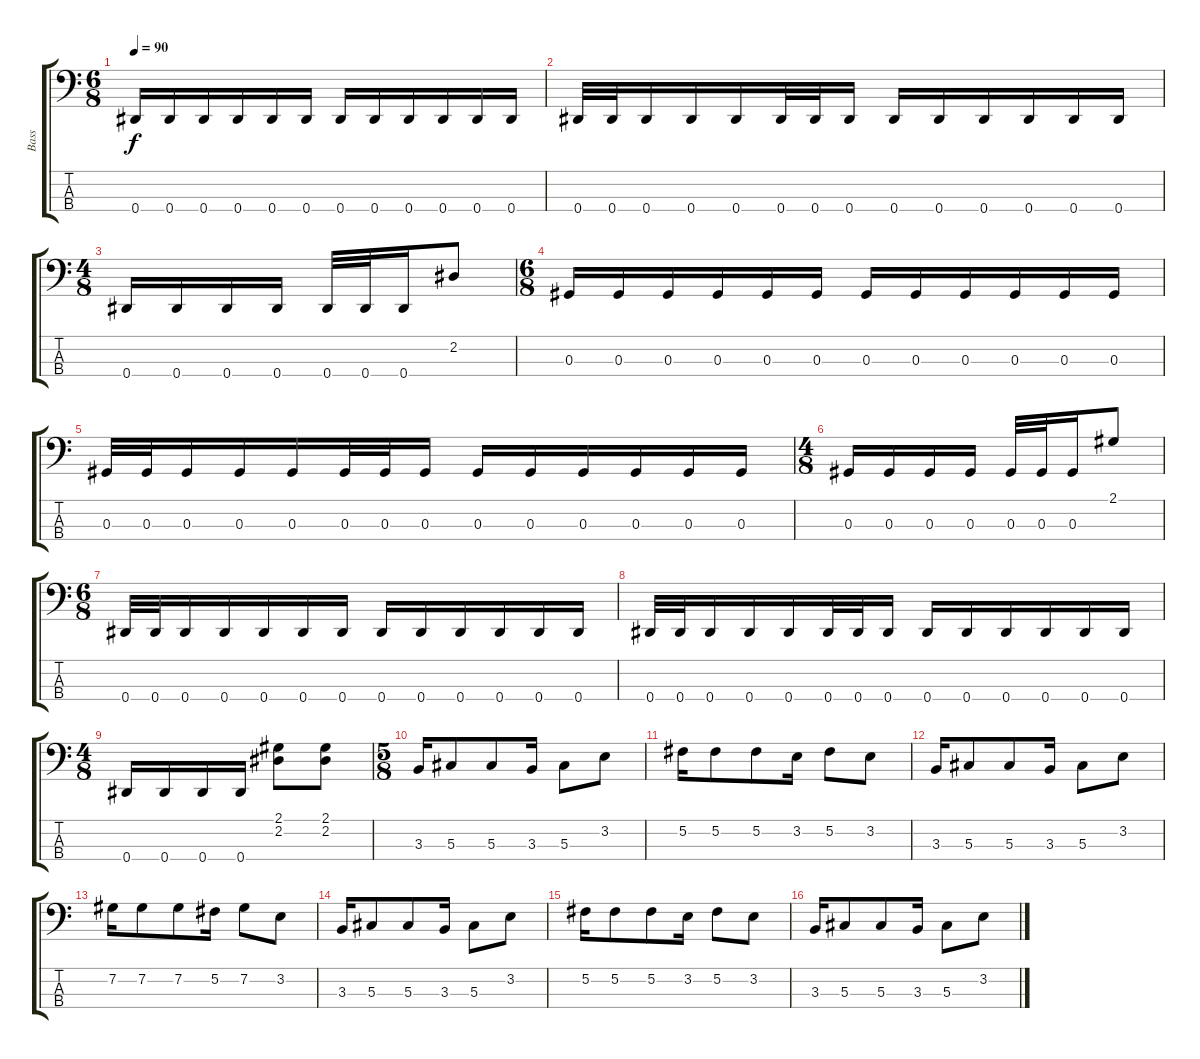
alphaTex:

\track ("Bass" "Bass") {instrument electricbassfinger}
\staff {score tabs}
\tuning (Gb2 Db2 Ab1 Eb1) {hide}
\ts (6 8)
\tempo 90
\clef f4
\ks c
0.4.16{dy f} 0.4.16 0.4.16 0.4.16 0.4.16 0.4.16 0.4.16 0.4.16 0.4.16 0.4.16 0.4.16 0.4.16 |
0.4.32 0.4.32 0.4.16 0.4.16 0.4.16 0.4.32 0.4.32 0.4.16 0.4.16 0.4.16 0.4.16 0.4.16 0.4.16 0.4.16 |
\ts (4 8)
0.4.16 0.4.16 0.4.16 0.4.16 0.4.32 0.4.32 0.4.16 2.2.8 |
\ts (6 8)
0.3.16 0.3.16 0.3.16 0.3.16 0.3.16 0.3.16 0.3.16 0.3.16 0.3.16 0.3.16 0.3.16 0.3.16 |
0.3.32 0.3.32 0.3.16 0.3.16 0.3.16 0.3.32 0.3.32 0.3.16 0.3.16 0.3.16 0.3.16 0.3.16 0.3.16 0.3.16 |
\ts (4 8)
0.3.16 0.3.16 0.3.16 0.3.16 0.3.32 0.3.32 0.3.16 2.1.8 |
\ts (6 8)
0.4.32 0.4.32 0.4.16 0.4.16 0.4.16 0.4.16 0.4.16 0.4.16 0.4.16 0.4.16 0.4.16 0.4.16 0.4.16 |
0.4.32 0.4.32 0.4.16 0.4.16 0.4.16 0.4.32 0.4.32 0.4.16 0.4.16 0.4.16 0.4.16 0.4.16 0.4.16 0.4.16 |
\ts (4 8)
0.4.16 0.4.16 0.4.16 0.4.16 (2.1 2.2).8 (2.1 2.2).8 |
\ts (5 8)
3.3.16 5.3.8 5.3.8 3.3.16 5.3.8 3.2.8 |
5.2.16 5.2.8 5.2.8 3.2.16 5.2.8 3.2.8 |
3.3.16 5.3.8 5.3.8 3.3.16 5.3.8 3.2.8 |
7.2.16 7.2.8 7.2.8 5.2.16 7.2.8 3.2.8 |
3.3.16 5.3.8 5.3.8 3.3.16 5.3.8 3.2.8 |
5.2.16 5.2.8 5.2.8 3.2.16 5.2.8 3.2.8 |
3.3.16 5.3.8 5.3.8 3.3.16 5.3.8 3.2.8
